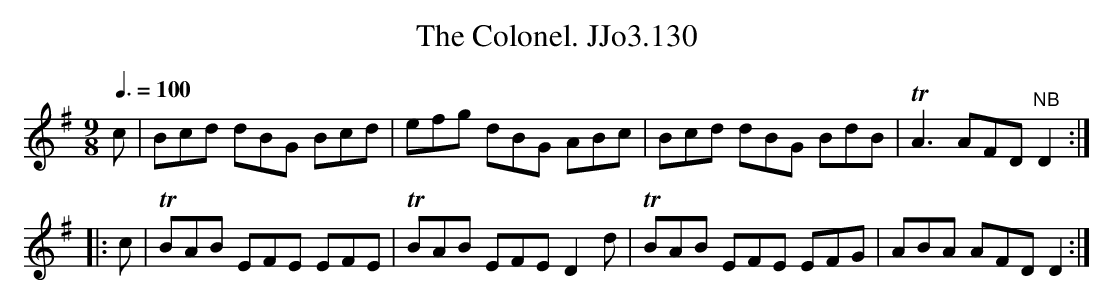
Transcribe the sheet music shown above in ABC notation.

X:1
T:Colonel. JJo3.130, The
M:9/8
L:1/8
Q:3/8=100
K:G
c | Bcd dBG Bcd | efg dBG ABc | Bcd dBG BdB | TA3 AFD "NB"D2 :|
|:c | TBAB EFE EFE |  TBAB EFE D2d |  TBAB EFE EFG | ABA AFD D2 :|
